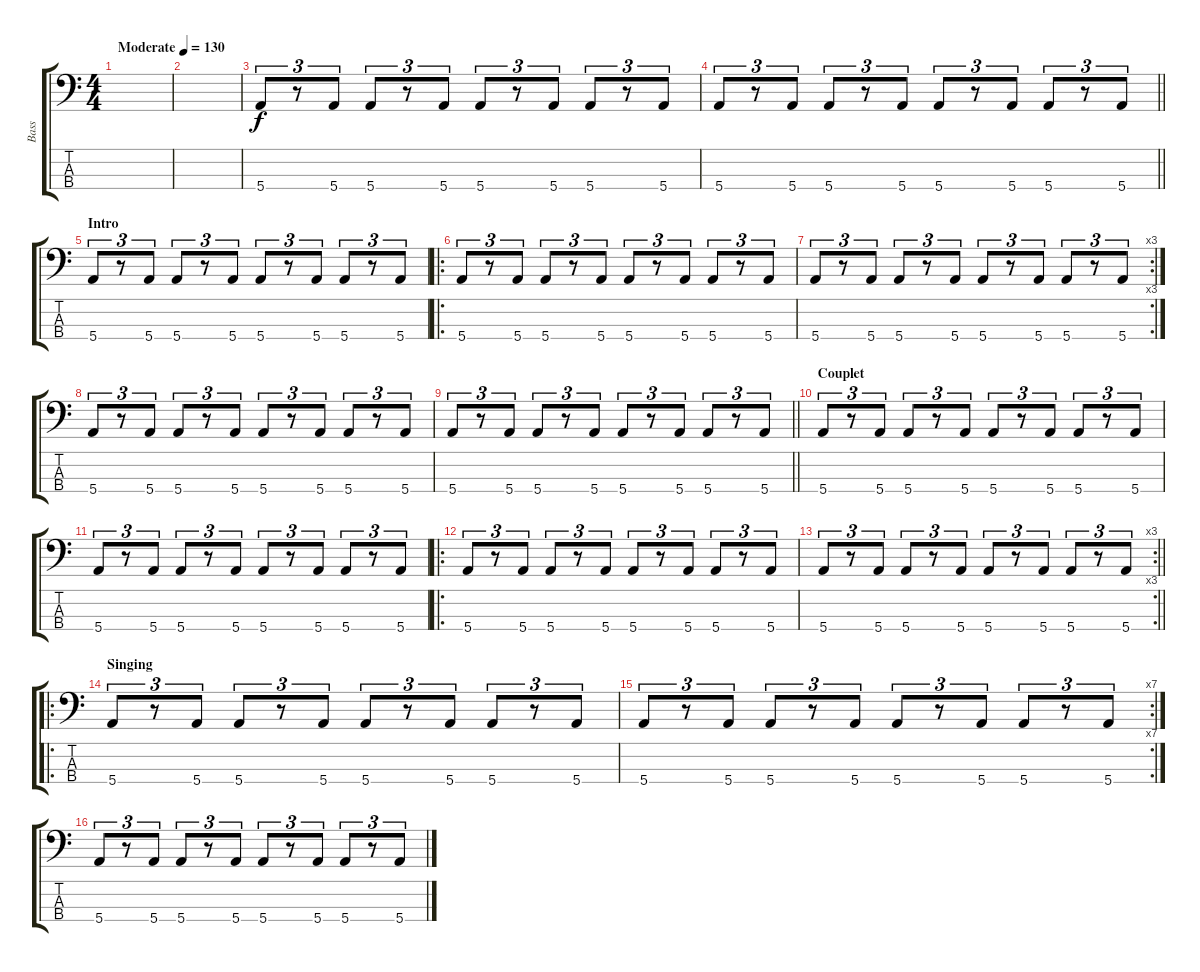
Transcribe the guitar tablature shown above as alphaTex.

\track ("Bass" "Bass") {instrument electricbassfinger}
\staff {score tabs}
\tuning (G2 D2 A1 E1) {hide}
\ts (4 4)
\tempo (130 "Moderate")
\clef f4
\ks c
|
|
5.4.8{tu (3 2)} r.8{tu (3 2)} 5.4.8{tu (3 2)} 5.4.8{tu (3 2)} r.8{tu (3 2)} 5.4.8{tu (3 2)} 5.4.8{tu (3 2)} r.8{tu (3 2)} 5.4.8{tu (3 2)} 5.4.8{tu (3 2)} r.8{tu (3 2)} 5.4.8{tu (3 2)} |
\barLineRight lightlight
5.4.8{tu (3 2)} r.8{tu (3 2)} 5.4.8{tu (3 2)} 5.4.8{tu (3 2)} r.8{tu (3 2)} 5.4.8{tu (3 2)} 5.4.8{tu (3 2)} r.8{tu (3 2)} 5.4.8{tu (3 2)} 5.4.8{tu (3 2)} r.8{tu (3 2)} 5.4.8{tu (3 2)} |
\section ("" "Intro")
5.4.8{tu (3 2)} r.8{tu (3 2)} 5.4.8{tu (3 2)} 5.4.8{tu (3 2)} r.8{tu (3 2)} 5.4.8{tu (3 2)} 5.4.8{tu (3 2)} r.8{tu (3 2)} 5.4.8{tu (3 2)} 5.4.8{tu (3 2)} r.8{tu (3 2)} 5.4.8{tu (3 2)} |
\ro
5.4.8{tu (3 2)} r.8{tu (3 2)} 5.4.8{tu (3 2)} 5.4.8{tu (3 2)} r.8{tu (3 2)} 5.4.8{tu (3 2)} 5.4.8{tu (3 2)} r.8{tu (3 2)} 5.4.8{tu (3 2)} 5.4.8{tu (3 2)} r.8{tu (3 2)} 5.4.8{tu (3 2)} |
\rc 3
5.4.8{tu (3 2)} r.8{tu (3 2)} 5.4.8{tu (3 2)} 5.4.8{tu (3 2)} r.8{tu (3 2)} 5.4.8{tu (3 2)} 5.4.8{tu (3 2)} r.8{tu (3 2)} 5.4.8{tu (3 2)} 5.4.8{tu (3 2)} r.8{tu (3 2)} 5.4.8{tu (3 2)} |
5.4.8{tu (3 2)} r.8{tu (3 2)} 5.4.8{tu (3 2)} 5.4.8{tu (3 2)} r.8{tu (3 2)} 5.4.8{tu (3 2)} 5.4.8{tu (3 2)} r.8{tu (3 2)} 5.4.8{tu (3 2)} 5.4.8{tu (3 2)} r.8{tu (3 2)} 5.4.8{tu (3 2)} |
\barLineRight lightlight
5.4.8{tu (3 2)} r.8{tu (3 2)} 5.4.8{tu (3 2)} 5.4.8{tu (3 2)} r.8{tu (3 2)} 5.4.8{tu (3 2)} 5.4.8{tu (3 2)} r.8{tu (3 2)} 5.4.8{tu (3 2)} 5.4.8{tu (3 2)} r.8{tu (3 2)} 5.4.8{tu (3 2)} |
\section ("" "Couplet")
5.4.8{tu (3 2)} r.8{tu (3 2)} 5.4.8{tu (3 2)} 5.4.8{tu (3 2)} r.8{tu (3 2)} 5.4.8{tu (3 2)} 5.4.8{tu (3 2)} r.8{tu (3 2)} 5.4.8{tu (3 2)} 5.4.8{tu (3 2)} r.8{tu (3 2)} 5.4.8{tu (3 2)} |
5.4.8{tu (3 2)} r.8{tu (3 2)} 5.4.8{tu (3 2)} 5.4.8{tu (3 2)} r.8{tu (3 2)} 5.4.8{tu (3 2)} 5.4.8{tu (3 2)} r.8{tu (3 2)} 5.4.8{tu (3 2)} 5.4.8{tu (3 2)} r.8{tu (3 2)} 5.4.8{tu (3 2)} |
\ro
5.4.8{tu (3 2)} r.8{tu (3 2)} 5.4.8{tu (3 2)} 5.4.8{tu (3 2)} r.8{tu (3 2)} 5.4.8{tu (3 2)} 5.4.8{tu (3 2)} r.8{tu (3 2)} 5.4.8{tu (3 2)} 5.4.8{tu (3 2)} r.8{tu (3 2)} 5.4.8{tu (3 2)} |
\rc 3
\barLineRight lightlight
5.4.8{tu (3 2)} r.8{tu (3 2)} 5.4.8{tu (3 2)} 5.4.8{tu (3 2)} r.8{tu (3 2)} 5.4.8{tu (3 2)} 5.4.8{tu (3 2)} r.8{tu (3 2)} 5.4.8{tu (3 2)} 5.4.8{tu (3 2)} r.8{tu (3 2)} 5.4.8{tu (3 2)} |
\ro
\section ("" "Singing")
5.4.8{tu (3 2)} r.8{tu (3 2)} 5.4.8{tu (3 2)} 5.4.8{tu (3 2)} r.8{tu (3 2)} 5.4.8{tu (3 2)} 5.4.8{tu (3 2)} r.8{tu (3 2)} 5.4.8{tu (3 2)} 5.4.8{tu (3 2)} r.8{tu (3 2)} 5.4.8{tu (3 2)} |
\rc 7
5.4.8{tu (3 2)} r.8{tu (3 2)} 5.4.8{tu (3 2)} 5.4.8{tu (3 2)} r.8{tu (3 2)} 5.4.8{tu (3 2)} 5.4.8{tu (3 2)} r.8{tu (3 2)} 5.4.8{tu (3 2)} 5.4.8{tu (3 2)} r.8{tu (3 2)} 5.4.8{tu (3 2)} |
5.4.8{tu (3 2)} r.8{tu (3 2)} 5.4.8{tu (3 2)} 5.4.8{tu (3 2)} r.8{tu (3 2)} 5.4.8{tu (3 2)} 5.4.8{tu (3 2)} r.8{tu (3 2)} 5.4.8{tu (3 2)} 5.4.8{tu (3 2)} r.8{tu (3 2)} 5.4.8{tu (3 2)}
